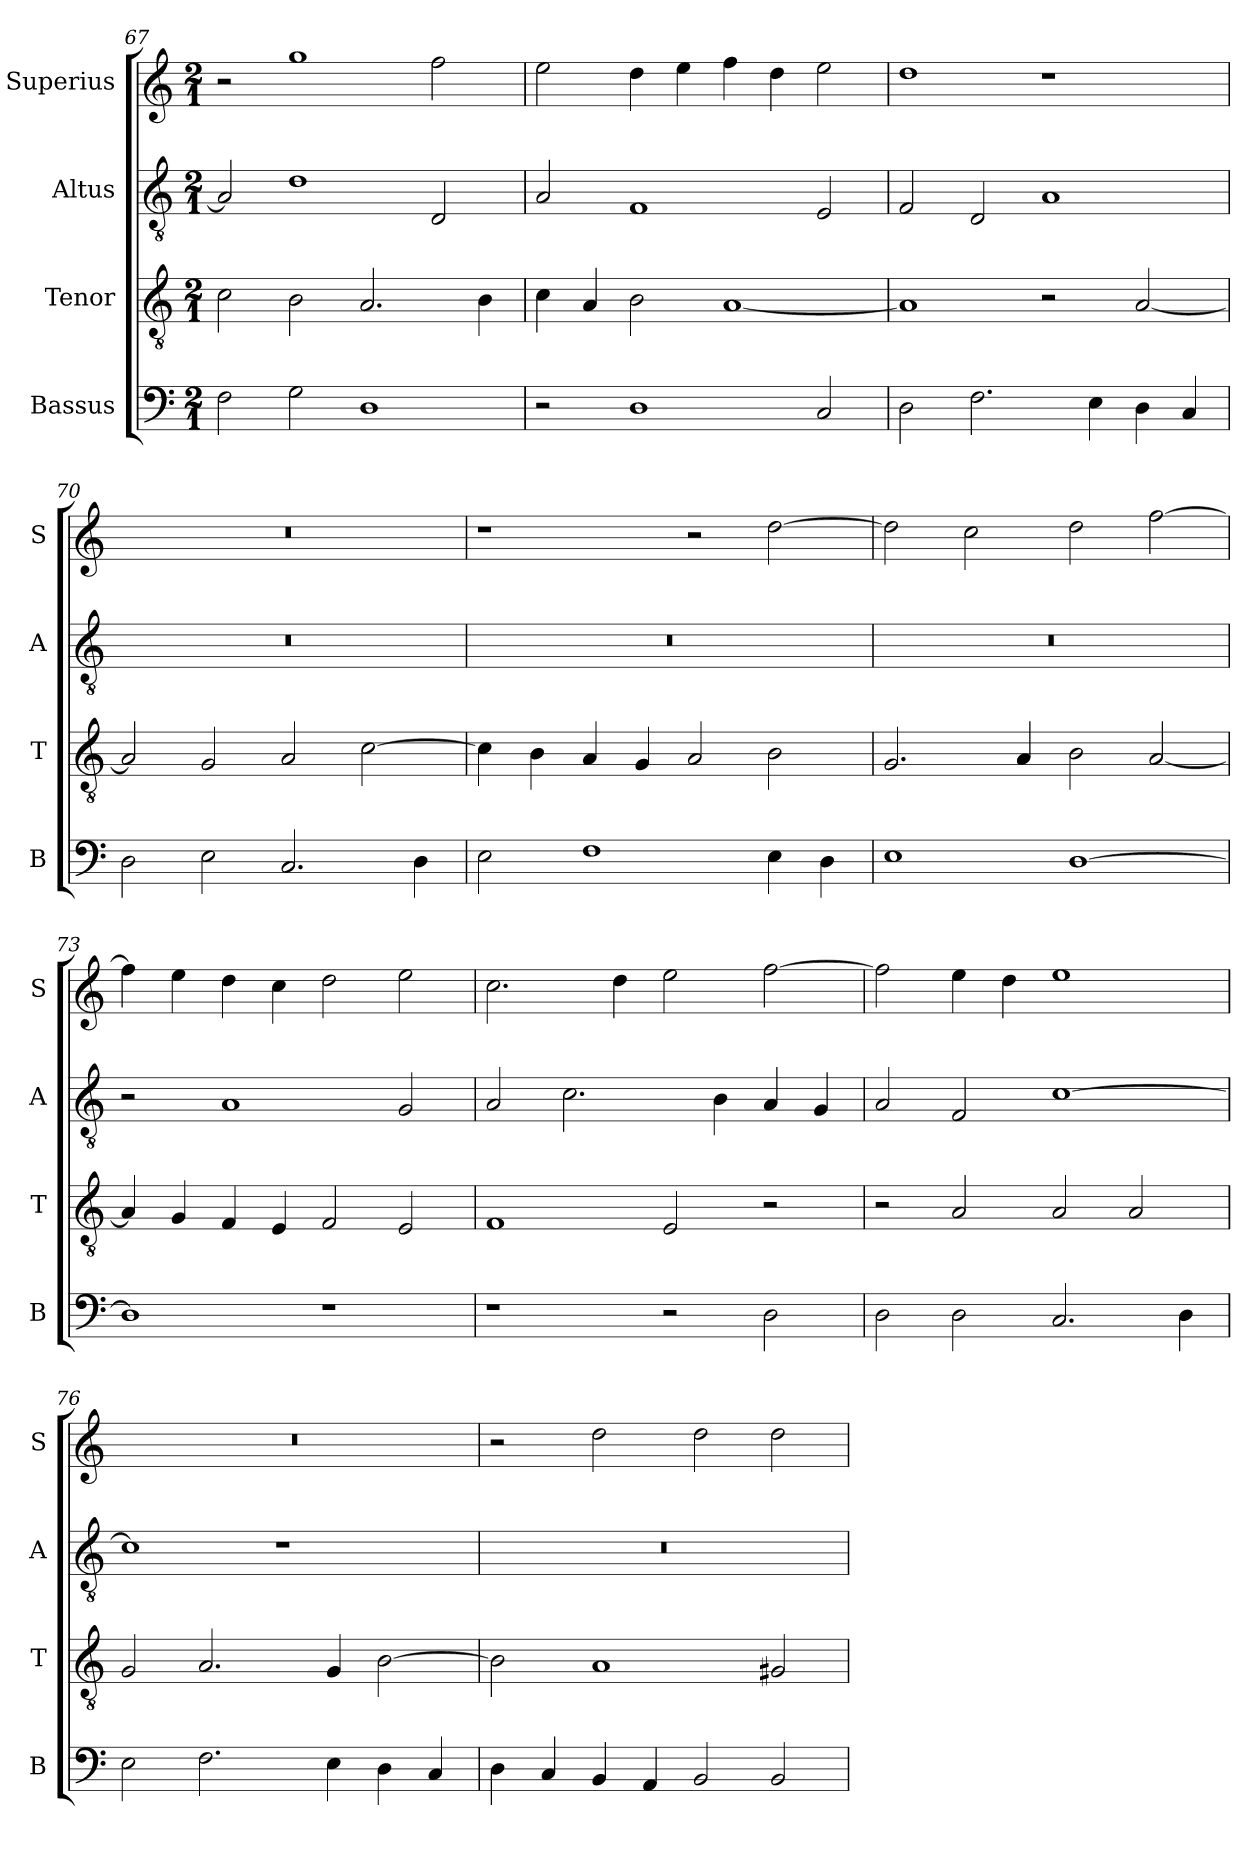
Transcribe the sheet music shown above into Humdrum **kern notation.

**kern	**kern	**kern	**kern
*part4	*part3	*part2	*part1
*staff4	*staff3	*staff2	*staff1
*I"Bassus	*I"Tenor	*I"Altus	*I"Superius
*I'B	*I'T	*I'A	*I'S
*clefF4	*clefGv2	*clefGv2	*clefG2
*k[]	*k[]	*k[]	*k[]
*C:	*C:	*C:	*C:
*M2/1	*M2/1	*M2/1	*M2/1
=67	=67	=67	=67
2F	2c	2A]	2r
2G	2B	1d	1gg
1D	2.A	.	.
.	.	2D	2ff
.	4B	.	.
=68	=68	=68	=68
2r	4c	2A	2ee
.	4A	.	.
1D	2B	1F	4dd
.	.	.	4ee
.	[1A	.	4ff
.	.	.	4dd
2C	.	2E	2ee
=69	=69	=69	=69
2D	1A]	2F	1dd
2.F	.	2D	.
.	2r	1A	1r
4E	.	.	.
4D	[2A	.	.
4C	.	.	.
=70	=70	=70	=70
2D	2A]	0r	0r
2E	2G	.	.
2.C	2A	.	.
.	[2c	.	.
4D	.	.	.
=71	=71	=71	=71
2E	4c]	0r	1r
.	4B	.	.
1F	4A	.	.
.	4G	.	.
.	2A	.	2r
4E	2B	.	[2dd
4D	.	.	.
=72	=72	=72	=72
1E	2.G	0r	2dd]
.	.	.	2cc
.	4A	.	.
[1D	2B	.	2dd
.	[2A	.	[2ff
=73	=73	=73	=73
1D]	4A]	2r	4ff]
.	4G	.	4ee
.	4F	1A	4dd
.	4E	.	4cc
1r	2F	.	2dd
.	2E	2G	2ee
=74	=74	=74	=74
1r	1F	2A	2.cc
.	.	2.c	.
.	.	.	4dd
2r	2E	.	2ee
.	.	4B	.
2D	2r	4A	[2ff
.	.	4G	.
=75	=75	=75	=75
2D	2r	2A	2ff]
2D	2A	2F	4ee
.	.	.	4dd
2.C	2A	[1c	1ee
.	2A	.	.
4D	.	.	.
=76	=76	=76	=76
2E	2G	1c]	0r
2.F	2.A	.	.
.	.	1r	.
4E	4G	.	.
4D	[2B	.	.
4C	.	.	.
=77	=77	=77	=77
4D	2B]	0r	2r
4C	.	.	.
4BB	1A	.	2dd
4AA	.	.	.
2BB	.	.	2dd
2BB	2G#X	.	2dd
=	=	=	=
*-	*-	*-	*-
